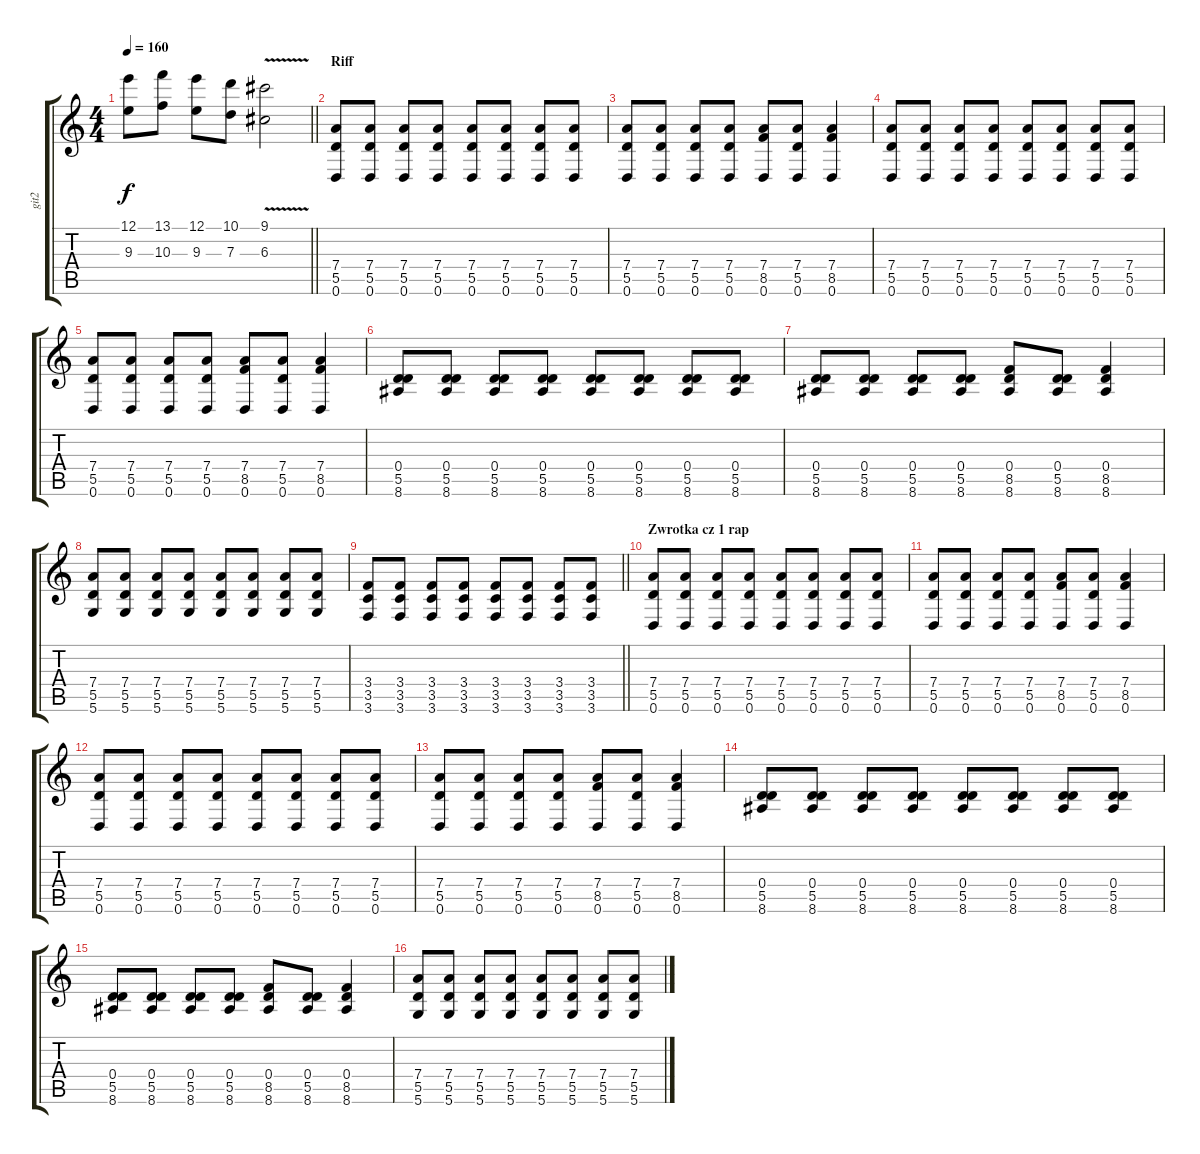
\track ("git2" "git2") {instrument distortionguitar}
\staff {score tabs}
\tuning (E4 B3 G3 D3 A2 D2) {hide}
\ts (4 4)
\tempo 160
\clef g2
\barLineRight lightlight
\ks c
(12.1 9.3).8{dy f} (13.1 10.3).8 (12.1 9.3).8 (10.1 7.3).8 (9.1 6.3{v}).2 |
\section ("" "Riff")
(7.4 5.5 0.6).8 (7.4 5.5 0.6).8 (7.4 5.5 0.6).8 (7.4 5.5 0.6).8 (7.4 5.5 0.6).8 (7.4 5.5 0.6).8 (7.4 5.5 0.6).8 (7.4 5.5 0.6).8 |
(7.4 5.5 0.6).8 (7.4 5.5 0.6).8 (7.4 5.5 0.6).8 (7.4 5.5 0.6).8 (7.4 8.5 0.6).8 (7.4 5.5 0.6).8 (7.4 8.5 0.6).4 |
(7.4 5.5 0.6).8 (7.4 5.5 0.6).8 (7.4 5.5 0.6).8 (7.4 5.5 0.6).8 (7.4 5.5 0.6).8 (7.4 5.5 0.6).8 (7.4 5.5 0.6).8 (7.4 5.5 0.6).8 |
(7.4 5.5 0.6).8 (7.4 5.5 0.6).8 (7.4 5.5 0.6).8 (7.4 5.5 0.6).8 (7.4 8.5 0.6).8 (7.4 5.5 0.6).8 (7.4 8.5 0.6).4 |
(0.4 5.5 8.6).8 (0.4 5.5 8.6).8 (0.4 5.5 8.6).8 (0.4 5.5 8.6).8 (0.4 5.5 8.6).8 (0.4 5.5 8.6).8 (0.4 5.5 8.6).8 (0.4 5.5 8.6).8 |
(0.4 5.5 8.6).8 (0.4 5.5 8.6).8 (0.4 5.5 8.6).8 (0.4 5.5 8.6).8 (0.4 8.5 8.6).8 (0.4 5.5 8.6).8 (0.4 8.5 8.6).4 |
(7.4 5.5 5.6).8 (7.4 5.5 5.6).8 (7.4 5.5 5.6).8 (7.4 5.5 5.6).8 (7.4 5.5 5.6).8 (7.4 5.5 5.6).8 (7.4 5.5 5.6).8 (7.4 5.5 5.6).8 |
\barLineRight lightlight
(3.4 3.5 3.6).8 (3.4 3.5 3.6).8 (3.4 3.5 3.6).8 (3.4 3.5 3.6).8 (3.4 3.5 3.6).8 (3.4 3.5 3.6).8 (3.4 3.5 3.6).8 (3.4 3.5 3.6).8 |
\section ("" "Zwrotka cz 1 rap")
(7.4 5.5 0.6).8 (7.4 5.5 0.6).8 (7.4 5.5 0.6).8 (7.4 5.5 0.6).8 (7.4 5.5 0.6).8 (7.4 5.5 0.6).8 (7.4 5.5 0.6).8 (7.4 5.5 0.6).8 |
(7.4 5.5 0.6).8 (7.4 5.5 0.6).8 (7.4 5.5 0.6).8 (7.4 5.5 0.6).8 (7.4 8.5 0.6).8 (7.4 5.5 0.6).8 (7.4 8.5 0.6).4 |
(7.4 5.5 0.6).8 (7.4 5.5 0.6).8 (7.4 5.5 0.6).8 (7.4 5.5 0.6).8 (7.4 5.5 0.6).8 (7.4 5.5 0.6).8 (7.4 5.5 0.6).8 (7.4 5.5 0.6).8 |
(7.4 5.5 0.6).8 (7.4 5.5 0.6).8 (7.4 5.5 0.6).8 (7.4 5.5 0.6).8 (7.4 8.5 0.6).8 (7.4 5.5 0.6).8 (7.4 8.5 0.6).4 |
(0.4 5.5 8.6).8 (0.4 5.5 8.6).8 (0.4 5.5 8.6).8 (0.4 5.5 8.6).8 (0.4 5.5 8.6).8 (0.4 5.5 8.6).8 (0.4 5.5 8.6).8 (0.4 5.5 8.6).8 |
(0.4 5.5 8.6).8 (0.4 5.5 8.6).8 (0.4 5.5 8.6).8 (0.4 5.5 8.6).8 (0.4 8.5 8.6).8 (0.4 5.5 8.6).8 (0.4 8.5 8.6).4 |
(7.4 5.5 5.6).8 (7.4 5.5 5.6).8 (7.4 5.5 5.6).8 (7.4 5.5 5.6).8 (7.4 5.5 5.6).8 (7.4 5.5 5.6).8 (7.4 5.5 5.6).8 (7.4 5.5 5.6).8
